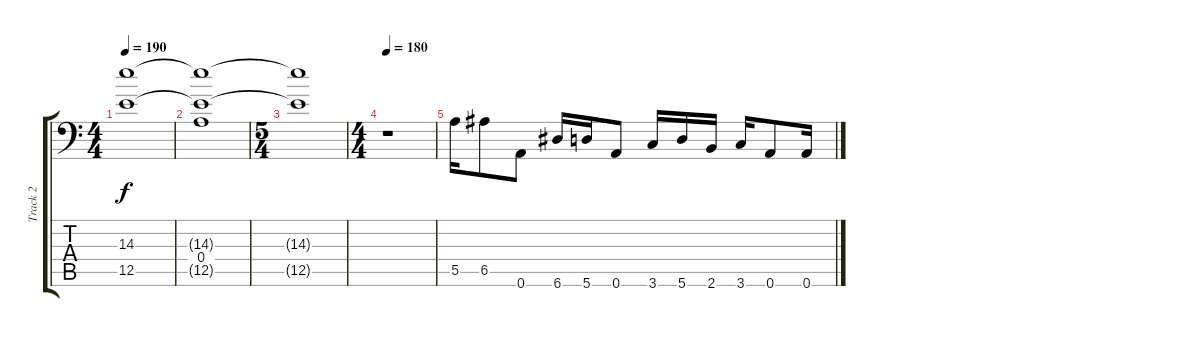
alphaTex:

\track ("Track 2" "Track 2") {instrument distortionguitar}
\staff {score tabs}
\tuning (B3 Gb3 D3 A2 E2 A1) {hide}
\ts (4 4)
\tempo 190
\clef f4
\ks c
(14.3{t} 12.5{t}).1{dy f} |
(14.3{t} 0.4{t} 12.5{t}).1 |
\ts (5 4)
(14.3{t} 12.5{t}).1 |
\ts (4 4)
\tempo 180
r.1 |
5.5.16 6.5.8 0.6.8 6.6.16 5.6.16 0.6.8 3.6.16 5.6.16 2.6.16 3.6.16 0.6.8 0.6.16
